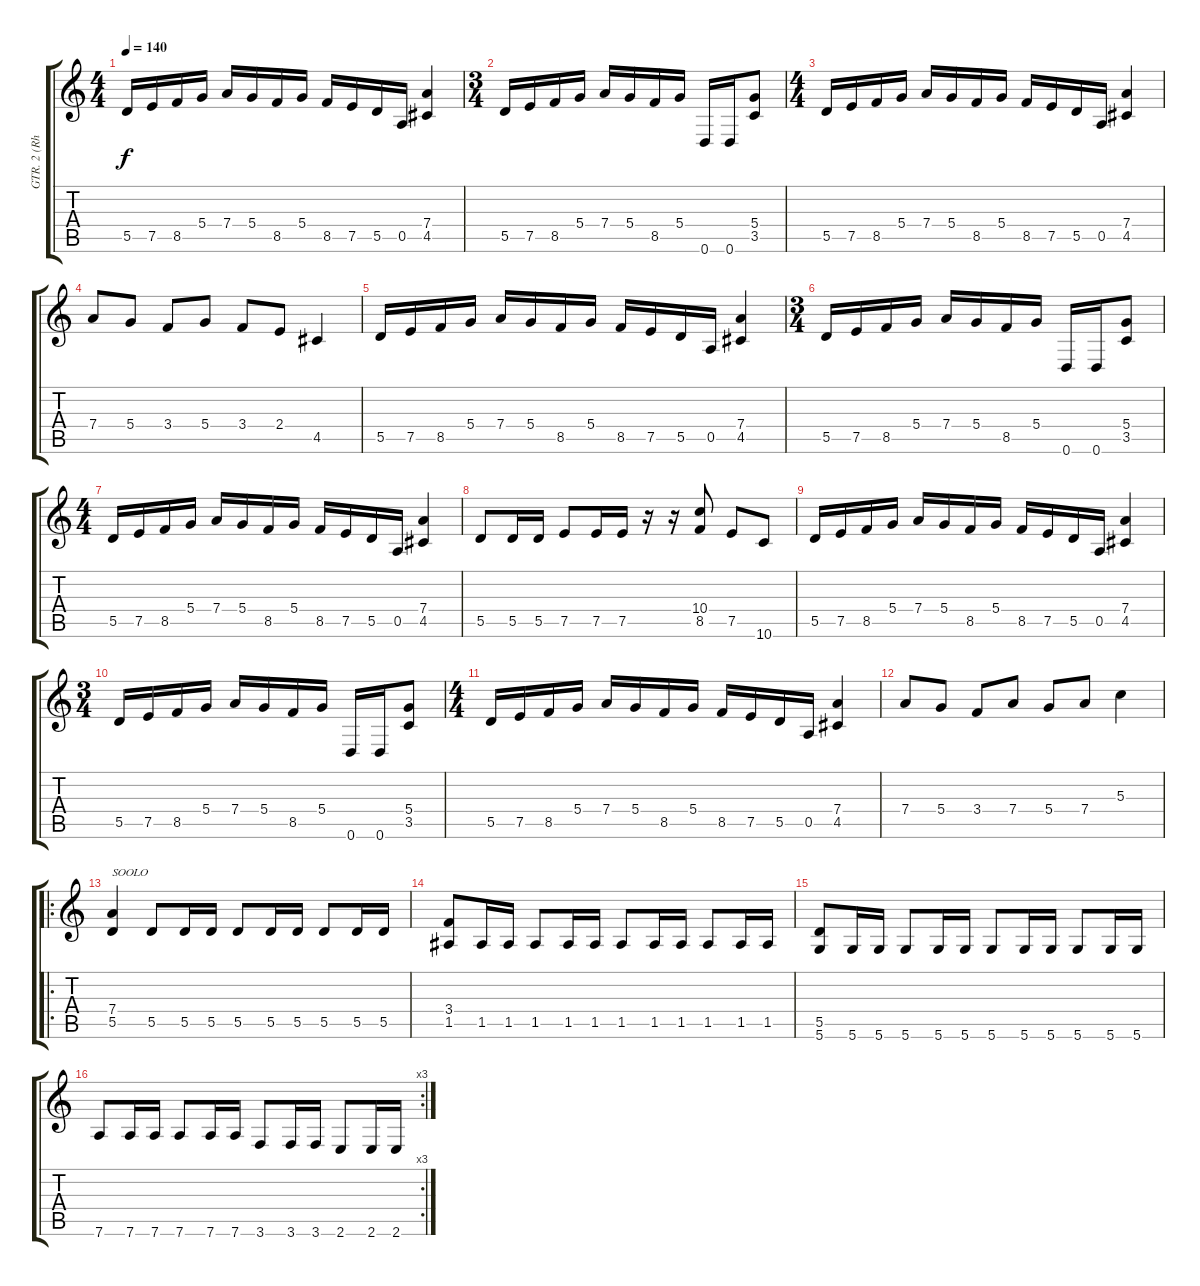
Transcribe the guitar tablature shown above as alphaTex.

\track ("GTR. 2 (Rhythm)" "GTR. 2 (Rh") {instrument overdrivenguitar}
\staff {score tabs}
\tuning (E4 B3 G3 D3 A2 D2) {hide}
\ts (4 4)
\tempo 140
\clef g2
\ks c
5.5.16{dy f} 7.5.16 8.5.16 5.4.16 7.4.16 5.4.16 8.5.16 5.4.16 8.5.16 7.5.16 5.5.16 0.5.16 (7.4 4.5).4 |
\ts (3 4)
5.5.16 7.5.16 8.5.16 5.4.16 7.4.16 5.4.16 8.5.16 5.4.16 0.6.16 0.6.16 (5.4 3.5).8 |
\ts (4 4)
5.5.16 7.5.16 8.5.16 5.4.16 7.4.16 5.4.16 8.5.16 5.4.16 8.5.16 7.5.16 5.5.16 0.5.16 (7.4 4.5).4 |
7.4.8 5.4.8 3.4.8 5.4.8 3.4.8 2.4.8 4.5.4 |
5.5.16 7.5.16 8.5.16 5.4.16 7.4.16 5.4.16 8.5.16 5.4.16 8.5.16 7.5.16 5.5.16 0.5.16 (7.4 4.5).4 |
\ts (3 4)
5.5.16 7.5.16 8.5.16 5.4.16 7.4.16 5.4.16 8.5.16 5.4.16 0.6.16 0.6.16 (5.4 3.5).8 |
\ts (4 4)
5.5.16 7.5.16 8.5.16 5.4.16 7.4.16 5.4.16 8.5.16 5.4.16 8.5.16 7.5.16 5.5.16 0.5.16 (7.4 4.5).4 |
5.5.8 5.5.16 5.5.16 7.5.8 7.5.16 7.5.16 r.16 r.16 (10.4 8.5).8 7.5.8 10.6.8 |
5.5.16 7.5.16 8.5.16 5.4.16 7.4.16 5.4.16 8.5.16 5.4.16 8.5.16 7.5.16 5.5.16 0.5.16 (7.4 4.5).4 |
\ts (3 4)
5.5.16 7.5.16 8.5.16 5.4.16 7.4.16 5.4.16 8.5.16 5.4.16 0.6.16 0.6.16 (5.4 3.5).8 |
\ts (4 4)
5.5.16 7.5.16 8.5.16 5.4.16 7.4.16 5.4.16 8.5.16 5.4.16 8.5.16 7.5.16 5.5.16 0.5.16 (7.4 4.5).4 |
7.4.8 5.4.8 3.4.8 7.4.8 5.4.8 7.4.8 5.3.4 |
\ro
(7.4 5.5).4{txt "SOOLO"} 5.5.8 5.5.16 5.5.16 5.5.8 5.5.16 5.5.16 5.5.8 5.5.16 5.5.16 |
(3.4 1.5).8 1.5.16 1.5.16 1.5.8 1.5.16 1.5.16 1.5.8 1.5.16 1.5.16 1.5.8 1.5.16 1.5.16 |
(5.5 5.6).8 5.6.16 5.6.16 5.6.8 5.6.16 5.6.16 5.6.8 5.6.16 5.6.16 5.6.8 5.6.16 5.6.16 |
\rc 3
7.6.8 7.6.16 7.6.16 7.6.8 7.6.16 7.6.16 3.6.8 3.6.16 3.6.16 2.6.8 2.6.16 2.6.16
